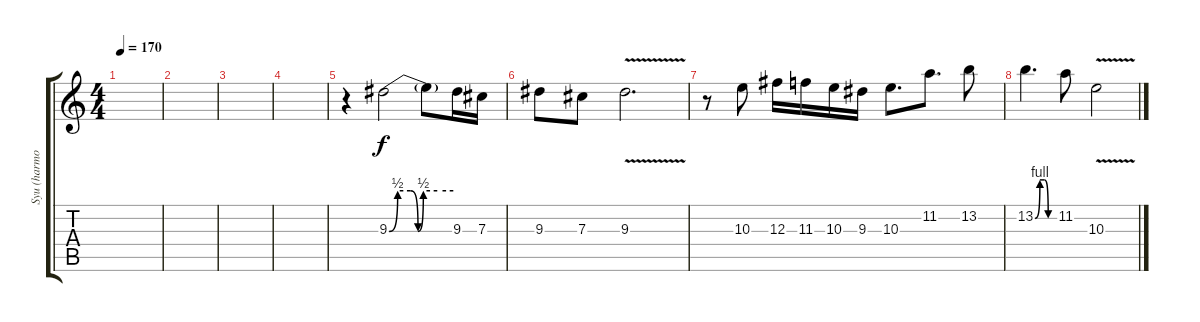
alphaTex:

\track ("Syu (harmony)" "Syu (harmo") {instrument overdrivenguitar}
\staff {score tabs}
\tuning (Eb4 Bb3 Gb3 Db3 Ab2 Eb2) {hide}
\ts (4 4)
\tempo 170
\clef g2
\ks c
|
|
|
|
r.4 9.3{be (custom 0 0 8 2 20 2 27 0 32 2 45 2 60 2)}.2 9.3{t}.8 9.3.16 7.3.16 |
9.3.8 7.3.8 9.3{v}.2{d} |
r.8 10.3.8 12.3.16 11.3.16 10.3.16 9.3.16 10.3.8{d} 11.2.8{d} 13.2.8 |
13.2{be (custom 0 0 15 4 29 4 41 0 60 0)}.4{d} 11.2.8 10.3{v}.2
